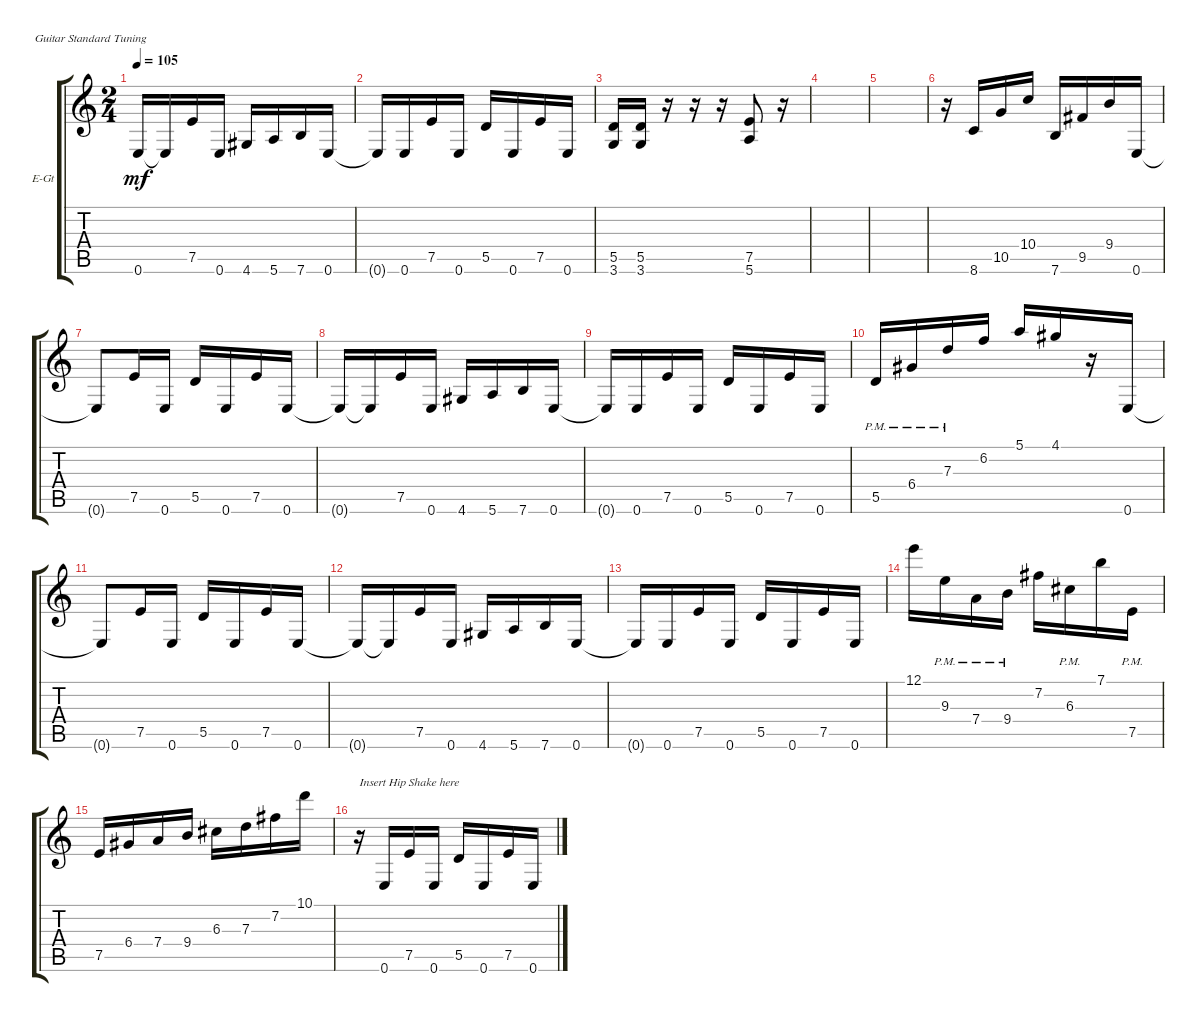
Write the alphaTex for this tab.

\defaultSystemsLayout 4
\bracketExtendMode groupsimilarinstruments
\firstSystemTrackNameOrientation horizontal
\otherSystemsTrackNameOrientation horizontal
\track ("Al Di Electric" "E-Gt") {instrument overdrivenguitar}
\staff {score tabs}
\tuning (E4 B3 G3 D3 A2 E2)
\ts (2 4)
\tempo 105
\clef g2
\ks c
0.6{t}.16{dy mf} 0.6{t}.16 7.5.16 0.6.16 4.6.16 5.6.16 7.6.16 0.6.16 |
0.6{t}.16 0.6.16 7.5.16 0.6.16 5.5.16 0.6.16 7.5.16 0.6.16 |
(3.6 5.5).16 (3.6 5.5).16 r.16 r.16 r.16 (5.6 7.5).8 r.16 |
|
|
r.16 8.6.16 10.5.16 10.4.16 7.6.16 9.5.16 9.4.16 0.6.16 |
0.6{t}.8 7.5.16 0.6.16 5.5.16 0.6.16 7.5.16 0.6.16 |
0.6{t}.16 0.6{t}.16 7.5.16 0.6.16 4.6.16 5.6.16 7.6.16 0.6.16 |
0.6{t}.16 0.6.16 7.5.16 0.6.16 5.5.16 0.6.16 7.5.16 0.6.16 |
5.5{pm}.16 6.4{pm}.16 7.3{pm}.16 6.2.16 5.1.16 4.1.16 r.16 0.6.16 |
0.6{t}.8 7.5.16 0.6.16 5.5.16 0.6.16 7.5.16 0.6.16 |
0.6{t}.16 0.6{t}.16 7.5.16 0.6.16 4.6.16 5.6.16 7.6.16 0.6.16 |
0.6{t}.16 0.6.16 7.5.16 0.6.16 5.5.16 0.6.16 7.5.16 0.6.16 |
12.1.16 9.3{pm}.16 7.4{pm}.16 9.4{pm}.16 7.2.16 6.3{pm}.16 7.1.16 7.5{pm}.16 |
7.5.16 6.4.16 7.4.16 9.4.16 6.3.16 7.3.16 7.2.16 10.1.16 |
r.16{txt "Insert Hip Shake here"} 0.6.16 7.5.16 0.6.16 5.5.16 0.6.16 7.5.16 0.6.16
